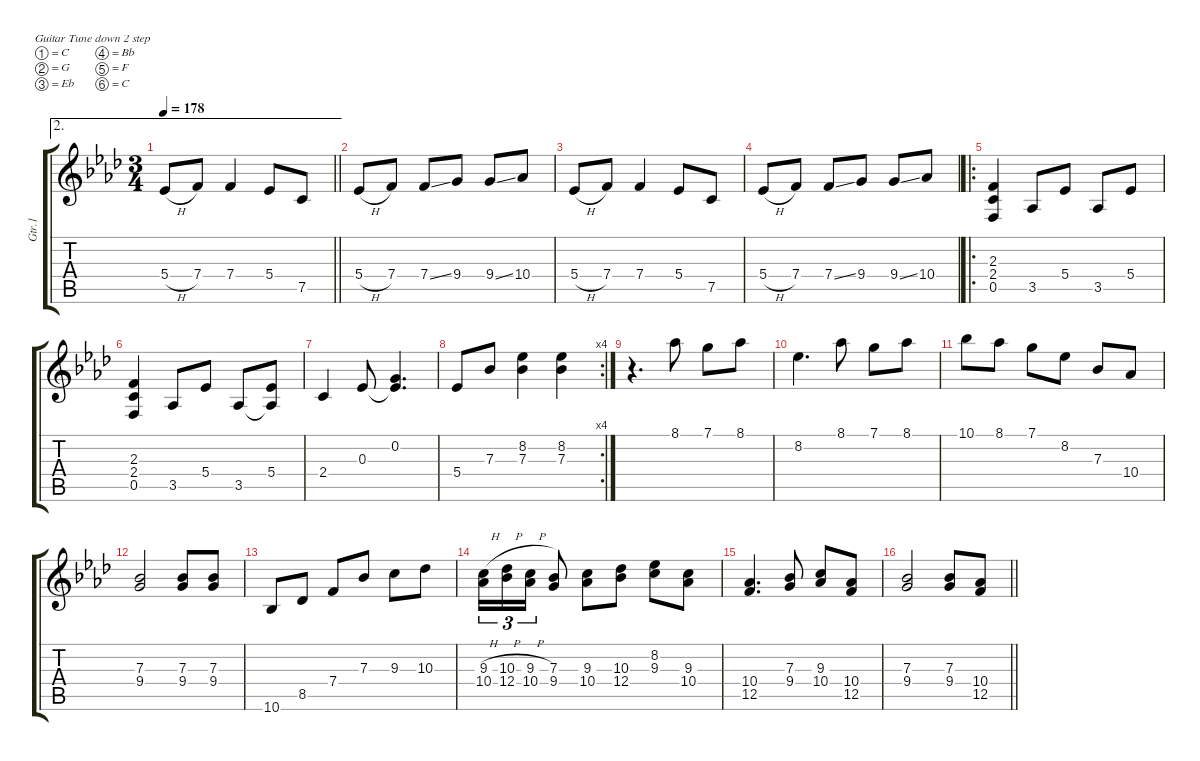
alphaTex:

\defaultSystemsLayout 4
\hideDynamics
\bracketExtendMode groupsimilarinstruments
\otherSystemsTrackNameOrientation horizontal
\track ("Guitar 1" "Gtr.1") {instrument distortionguitar}
\staff {score tabs}
\tuning (C4 G3 Eb3 Bb2 F2 C2)
\ae 2
\ts (3 4)
\tempo 178
\clef g2
\barLineRight lightlight
\ks fminor
5.4{h acc b}.8{dy mf beam Up} 7.4{acc forcenatural}.8{dy f beam Up} 7.4{acc forcenatural}.4{dy mf beam Up} 5.4{acc b}.8{beam Up} 7.5{acc forcenatural}.8{beam Up} |
5.4{h acc b}.8{beam Up} 7.4{acc forcenatural}.8{dy f beam Up} 7.4{ss acc forcenatural}.8{dy mf beam Up} 9.4{acc forcenatural}.8{beam Up} 9.4{ss acc forcenatural}.8{beam Up} 10.4{acc b}.8{beam Up} |
5.4{h acc b}.8{beam Up} 7.4{acc forcenatural}.8{dy f beam Up} 7.4{acc forcenatural}.4{dy mf beam Up} 5.4{acc b}.8{beam Up} 7.5{acc forcenatural}.8{beam Up} |
5.4{h acc b}.8{beam Up} 7.4{acc forcenatural}.8{dy f beam Up} 7.4{ss acc forcenatural}.8{dy mf beam Up} 9.4{acc forcenatural}.8{beam Up} 9.4{ss acc forcenatural}.8{beam Up} 10.4{acc b}.8{beam Up} |
\ro
(2.3{acc forcenatural} 2.4{acc forcenatural} 0.5{acc forcenatural}).4{beam Up} 3.5{acc b}.8{beam Up} 5.4{acc b}.8{dy f beam Up} 3.5{acc b}.8{beam Up} 5.4{acc b}.8{beam Up} |
(2.3{acc forcenatural} 2.4{acc forcenatural} 0.5{acc forcenatural}).4{dy mf beam Up} 3.5{acc b}.8{beam Up} 5.4{acc b}.8{beam Up} 3.5{acc b}.8{beam Up} (5.4{acc b} 3.5{t acc b}).8{beam Up} |
2.4{acc forcenatural}.4{beam Up} 0.3{acc b}.8{beam Up} (0.2{acc forcenatural} 0.3{t acc b}).4{d beam Up} |
\rc 4
5.4{acc b}.8{beam Up} 7.3{acc b}.8{beam Up} (8.2{acc b} 7.3{acc b}).4{beam Down} (8.2{acc b} 7.3{acc b}).4{beam Down} |
r.4{d beam Down} 8.1{acc b}.8{beam Down} 7.1{acc forcenatural}.8{beam Down} 8.1{acc b}.8{beam Down} |
8.2{acc b}.4{d beam Down} 8.1{acc b}.8{beam Down} 7.1{acc forcenatural}.8{beam Down} 8.1{acc b}.8{beam Down} |
10.1{acc b}.8{beam Down} 8.1{acc b}.8{beam Down} 7.1{acc forcenatural}.8{beam Down} 8.2{acc b}.8{beam Down} 7.3{acc b}.8{beam Up} 10.4{acc b}.8{beam Up} |
(7.3{acc b} 9.4{acc forcenatural}).2{beam Up} (7.3{acc b} 9.4{acc forcenatural}).8{beam Up} (7.3{acc b} 9.4{acc forcenatural}).8{beam Up} |
10.6{acc b}.8{beam Up} 8.5{acc b}.8{beam Up} 7.4{acc forcenatural}.8{beam Up} 7.3{acc b}.8{beam Up} 9.3{acc forcenatural}.8{beam Down} 10.3{acc b}.8{beam Down} |
(9.3{h acc forcenatural} 10.4{acc b}).16{tu (3 2) dy f beam Down} (10.3{h acc b} 12.4{acc b}).16{tu (3 2) dy ff beam Down} (9.3{h acc forcenatural} 10.4{acc b}).16{tu (3 2) beam Down} (7.3{acc b} 9.4{acc forcenatural}).8{beam Up} (9.3{acc forcenatural} 10.4{acc b}).8{dy f beam Down} (10.3{acc b} 12.4{acc b}).8{beam Down} (8.2{acc b} 9.3{acc forcenatural}).8{beam Down} (9.3{acc forcenatural} 10.4{acc b}).8{beam Down} |
(10.4{acc b} 12.5{acc forcenatural}).4{d beam Up} (7.3{acc b} 9.4{acc forcenatural}).8{beam Up} (9.3{acc forcenatural} 10.4{acc b}).8{beam Up} (10.4{acc b} 12.5{acc forcenatural}).8{beam Up} |
\barLineRight lightlight
(7.3{acc b} 9.4{acc forcenatural}).2{beam Up} (7.3{acc b} 9.4{acc forcenatural}).8{dy mf beam Up} (10.4{acc b} 12.5{acc forcenatural}).8{beam Up}
